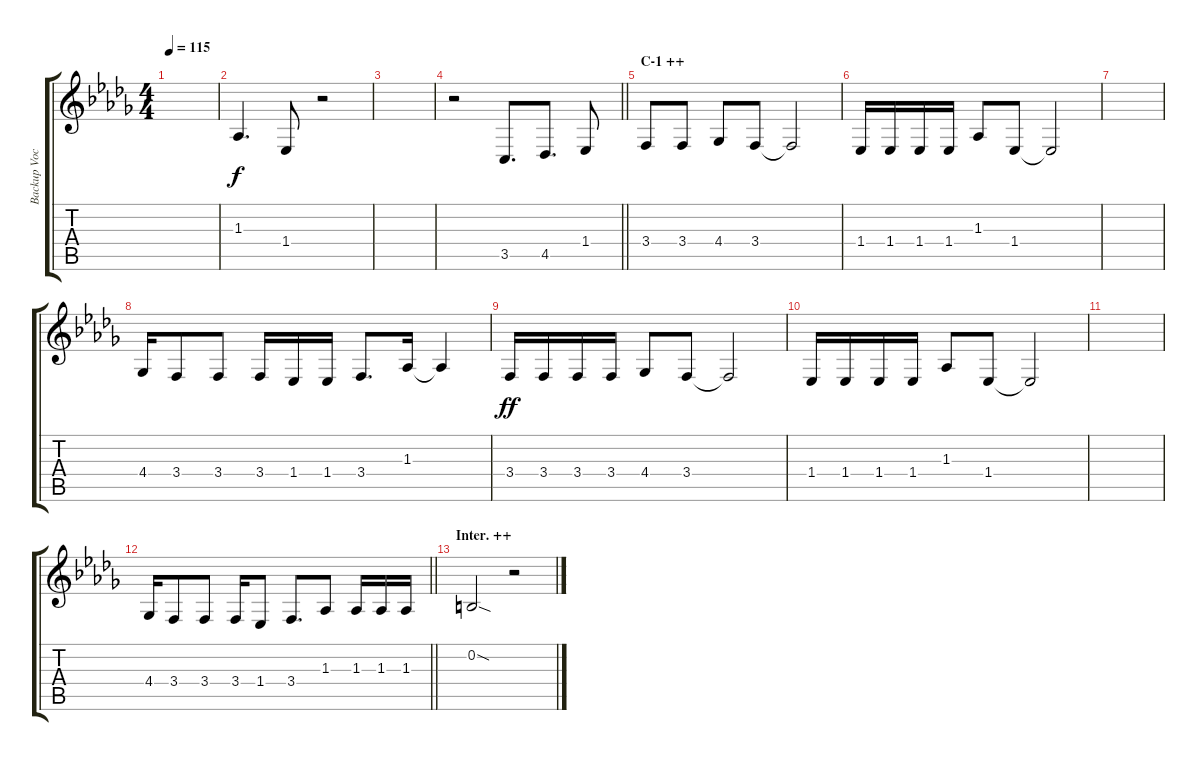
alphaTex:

\track ("Backup Vocals" "Backup Voc") {instrument altosax}
\staff {score tabs}
\tuning (E4 B3 G3 D3 A2 E2) {hide}
\ts (4 4)
\tempo 115
\clef g2
\ks db
|
1.3.4{d} 1.4.8 r.2 |
|
\barLineRight lightlight
r.2 3.5.8{d} 4.5.8{d} 1.4.8 |
\section ("" "C-1 ++")
3.4.8 3.4.8 4.4.8 3.4.8 3.4{t}.2 |
1.4.16 1.4.16 1.4.16 1.4.16 1.3.8 1.4.8 1.4{t}.2 |
|
4.4.16 3.4.8 3.4.8 3.4.16 1.4.16 1.4.16 3.4.8{d} 1.3.16 1.3{t}.4{dy f} |
3.4.16{dy ff} 3.4.16 3.4.16 3.4.16 4.4.8 3.4.8 3.4{t}.2 |
1.4.16 1.4.16 1.4.16 1.4.16 1.3.8 1.4.8 1.4{t}.2 |
|
\barLineRight lightlight
4.4.16 3.4.8 3.4.8 3.4.16 1.4.8 3.4.8{d} 1.3.8 1.3.16 1.3.16 1.3.16 |
\section ("" "Inter. ++")
0.2{sod}.2 r.2
